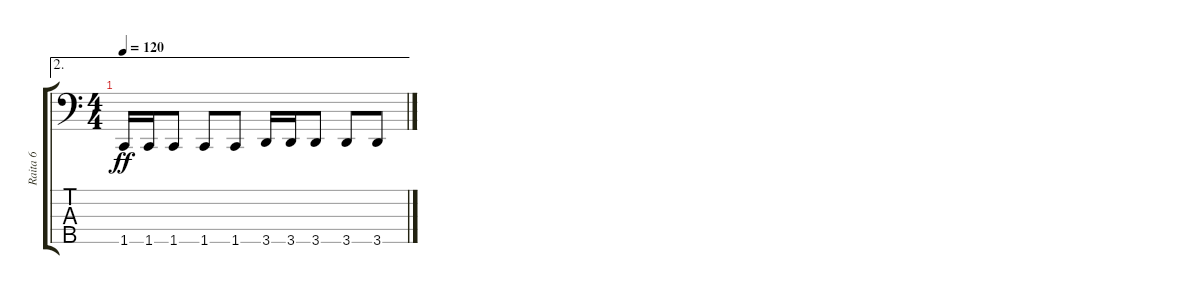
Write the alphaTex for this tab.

\track ("Raita 6" "Raita 6") {instrument electricbasspick}
\staff {score tabs}
\tuning (G2 D2 A1 E1 B0) {hide}
\ae 2
\ts (4 4)
\tempo 120
\clef f4
\ks c
1.5.16{dy ff} 1.5.16 1.5.8 1.5.8 1.5.8 3.5.16 3.5.16 3.5.8 3.5.8 3.5.8
